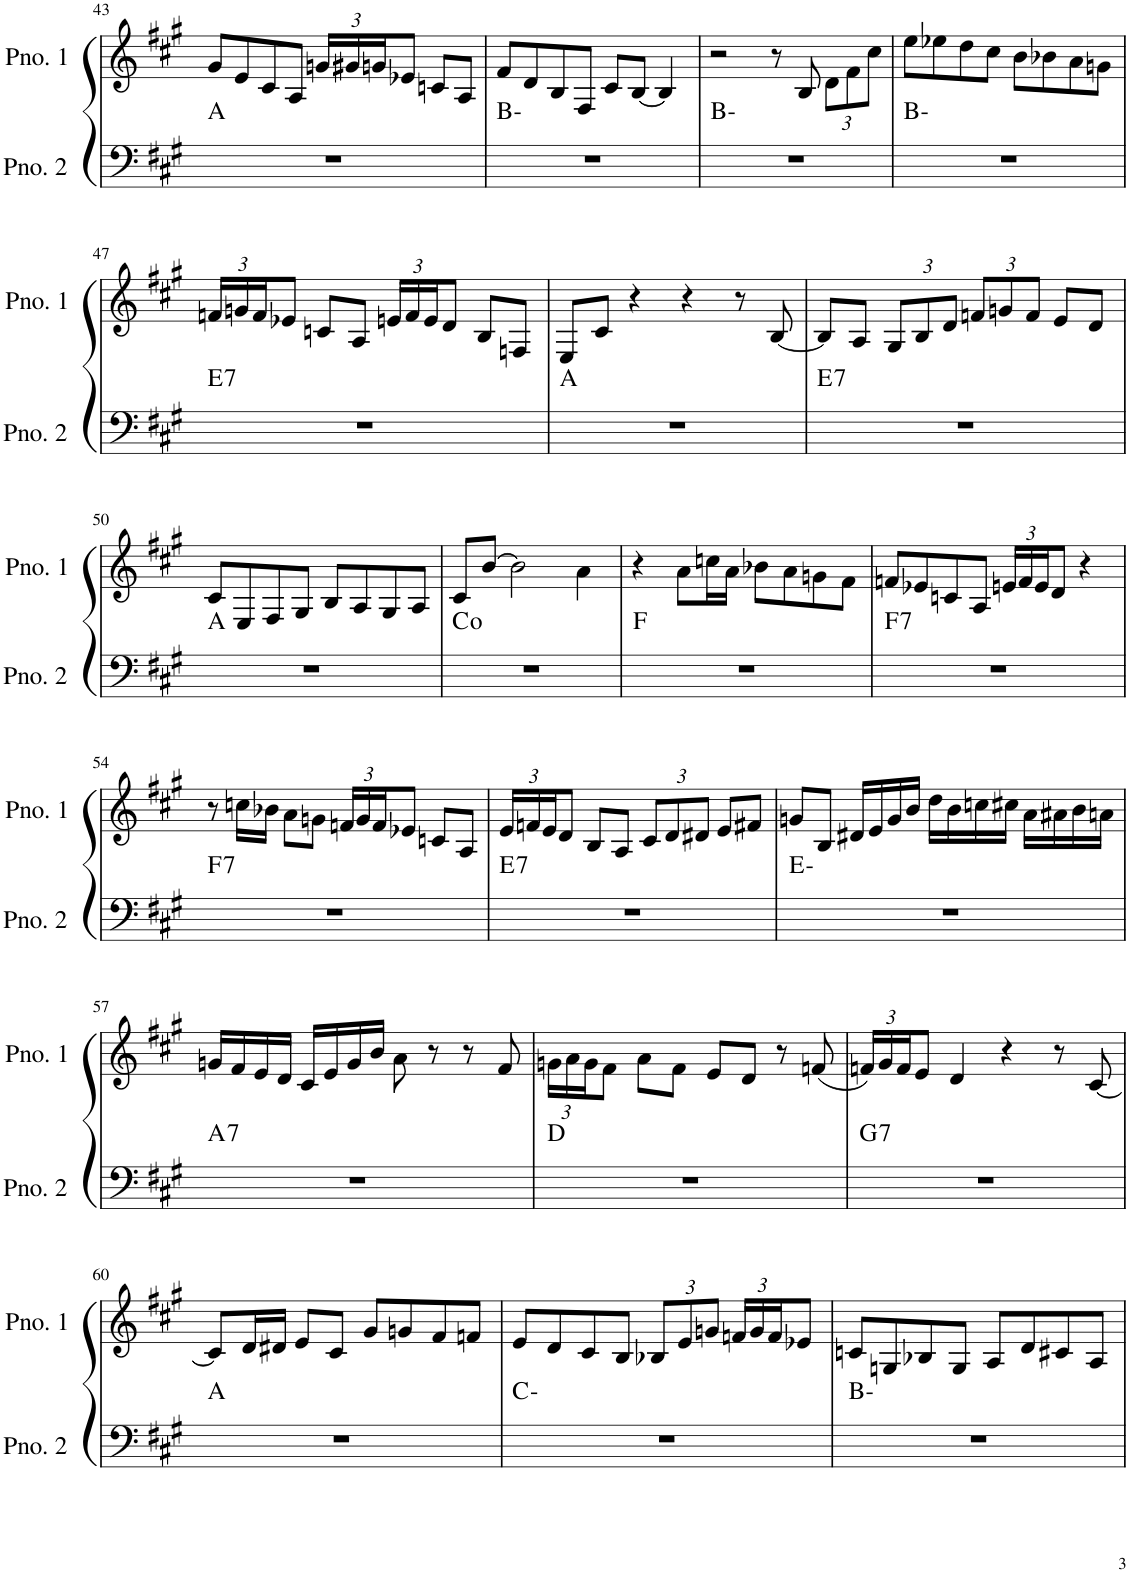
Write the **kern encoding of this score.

**kern	**harte	**kern
*part2	*part2	*part1
*staff2	*	*staff1
*I"ピアノ 2	*	*I"ピアノ 1
!!LO:PB:g=z
*clefF4	*	*clefG2
*k[f#c#g#]	*	*k[f#c#g#]
*M4/4	*	*M4/4
=43	=43	=43
1r	A:maj	8g#/L
.	.	8e/
.	.	8c#/
.	.	8A/J
*	*	*Xbrackettup
.	.	24gn/LL
.	.	24g#X/
.	.	24gn/J
.	.	8e-X/J
.	.	8cn/L
.	.	8A/J
=44	=44	=44
1r	B:min	8f#/L
.	.	8d/
.	.	8B/
.	.	8F#/J
.	.	8c#/L
.	.	[8B/J
.	.	4B/]
=45	=45	=45
1r	B:min	2r
.	.	8r
.	.	8B/
.	.	12d\L
.	.	12f#\
.	.	12cc#\J
=46	=46	=46
1r	B:min	8ee\L
.	.	8ee-X\
.	.	8dd\
.	.	8cc#\J
.	.	8b\L
.	.	8b-X\
.	.	8a\
.	.	8gn\J
!!LO:LB:g=z
=47	=47	=47
!	!LO:H:kt=7	!
1r	E:7	24fn/LL
.	.	24gn/
.	.	24f/J
.	.	8e-X/J
.	.	8cn/L
.	.	8A/J
.	.	24en/LL
.	.	24f/
.	.	24e/J
.	.	8d/J
.	.	8B/L
.	.	8Fn/J
=48	=48	=48
1r	A:maj	8E/L
.	.	8c#/J
.	.	4r
.	.	4r
.	.	8r
.	.	[8B/
=49	=49	=49
!	!LO:H:kt=7	!
1r	E:7	8B/L]
.	.	8A/J
.	.	12G#/L
.	.	12B/
.	.	12d/J
.	.	12fn/L
.	.	12gn/
.	.	12f/J
.	.	8e/L
.	.	8d/J
!!LO:LB:g=z
=50	=50	=50
1r	A:maj	8c#/L
.	.	8E/
.	.	8F#/
.	.	8G#/J
.	.	8B/L
.	.	8A/
.	.	8G#/
.	.	8A/J
=51	=51	=51
1r	C:dim	8c#/L
.	.	[8b/J
.	.	2b\]
.	.	4a\
=52	=52	=52
1r	F:maj	4r
.	.	8a\L
.	.	16ccn\L
.	.	16a\JJ
.	.	8b-X\L
.	.	8a\
.	.	8gn\
.	.	8f#\J
=53	=53	=53
!	!LO:H:kt=7	!
1r	F:7	8fn/L
.	.	8e-X/
.	.	8cn/
.	.	8A/J
.	.	24en/LL
.	.	24f/
.	.	24e/J
.	.	8d/J
.	.	4r
!!LO:LB:g=z
=54	=54	=54
!	!LO:H:kt=7	!
1r	F:7	8r
.	.	16ccn\LL
.	.	16b-X\JJ
.	.	8a\L
.	.	8gn\J
.	.	24fn/LL
.	.	24g/
.	.	24f/J
.	.	8e-X/J
.	.	8cn/L
.	.	8A/J
=55	=55	=55
!	!LO:H:kt=7	!
1r	E:7	24e/LL
.	.	24fn/
.	.	24e/J
.	.	8d/J
.	.	8B/L
.	.	8A/J
.	.	12c#/L
.	.	12d/
.	.	12d#X/J
.	.	8e/L
.	.	8f#X/J
=56	=56	=56
1r	E:min	8gn/L
.	.	8B/J
.	.	16d#X/LL
.	.	16e/
.	.	16g/
.	.	16b/JJ
.	.	16dd\LL
.	.	16b\
.	.	16ccn\
.	.	16cc#X\JJ
.	.	16a\LL
.	.	16a#X\
.	.	16b\
.	.	16an\JJ
!!LO:LB:g=z
=57	=57	=57
!	!LO:H:kt=7	!
1r	A:7	16gn/LL
.	.	16f#/
.	.	16e/
.	.	16d/JJ
.	.	16c#/LL
.	.	16e/
.	.	16g/
.	.	16b/JJ
.	.	8a\
.	.	8r
.	.	8r
.	.	8f#/
=58	=58	=58
1r	D:maj	24gn\LL
.	.	24a\
.	.	24g\J
.	.	8f#\J
.	.	8a\L
.	.	8f#\J
.	.	8e/L
.	.	8d/J
.	.	8r
.	.	(8fn/
=59	=59	=59
!	!LO:H:kt=7	!
1r	G:7	24fn/LL)
.	.	24g#/
.	.	24f/J
.	.	8e/J
.	.	4d/
.	.	4r
.	.	8r
.	.	[8c#/
!!LO:LB:g=z
=60	=60	=60
1r	A:maj	8c#/L]
.	.	16d/L
.	.	16d#X/JJ
.	.	8e/L
.	.	8c#/J
.	.	8g#/L
.	.	8gn/
.	.	8f#/
.	.	8fn/J
=61	=61	=61
1r	C:min	8e/L
.	.	8d/
.	.	8c#/
.	.	8B/J
.	.	12B-X/L
.	.	12e/
.	.	12gn/J
.	.	24fn/LL
.	.	24g/
.	.	24f/J
.	.	8e-X/J
=62	=62	=62
1r	B:min	8cn/L
.	.	8Gn/
.	.	8B-X/
.	.	8G/J
.	.	8A/L
.	.	8d/
.	.	8c#X/
.	.	8A/J
=	=	=
*-	*-	*-
